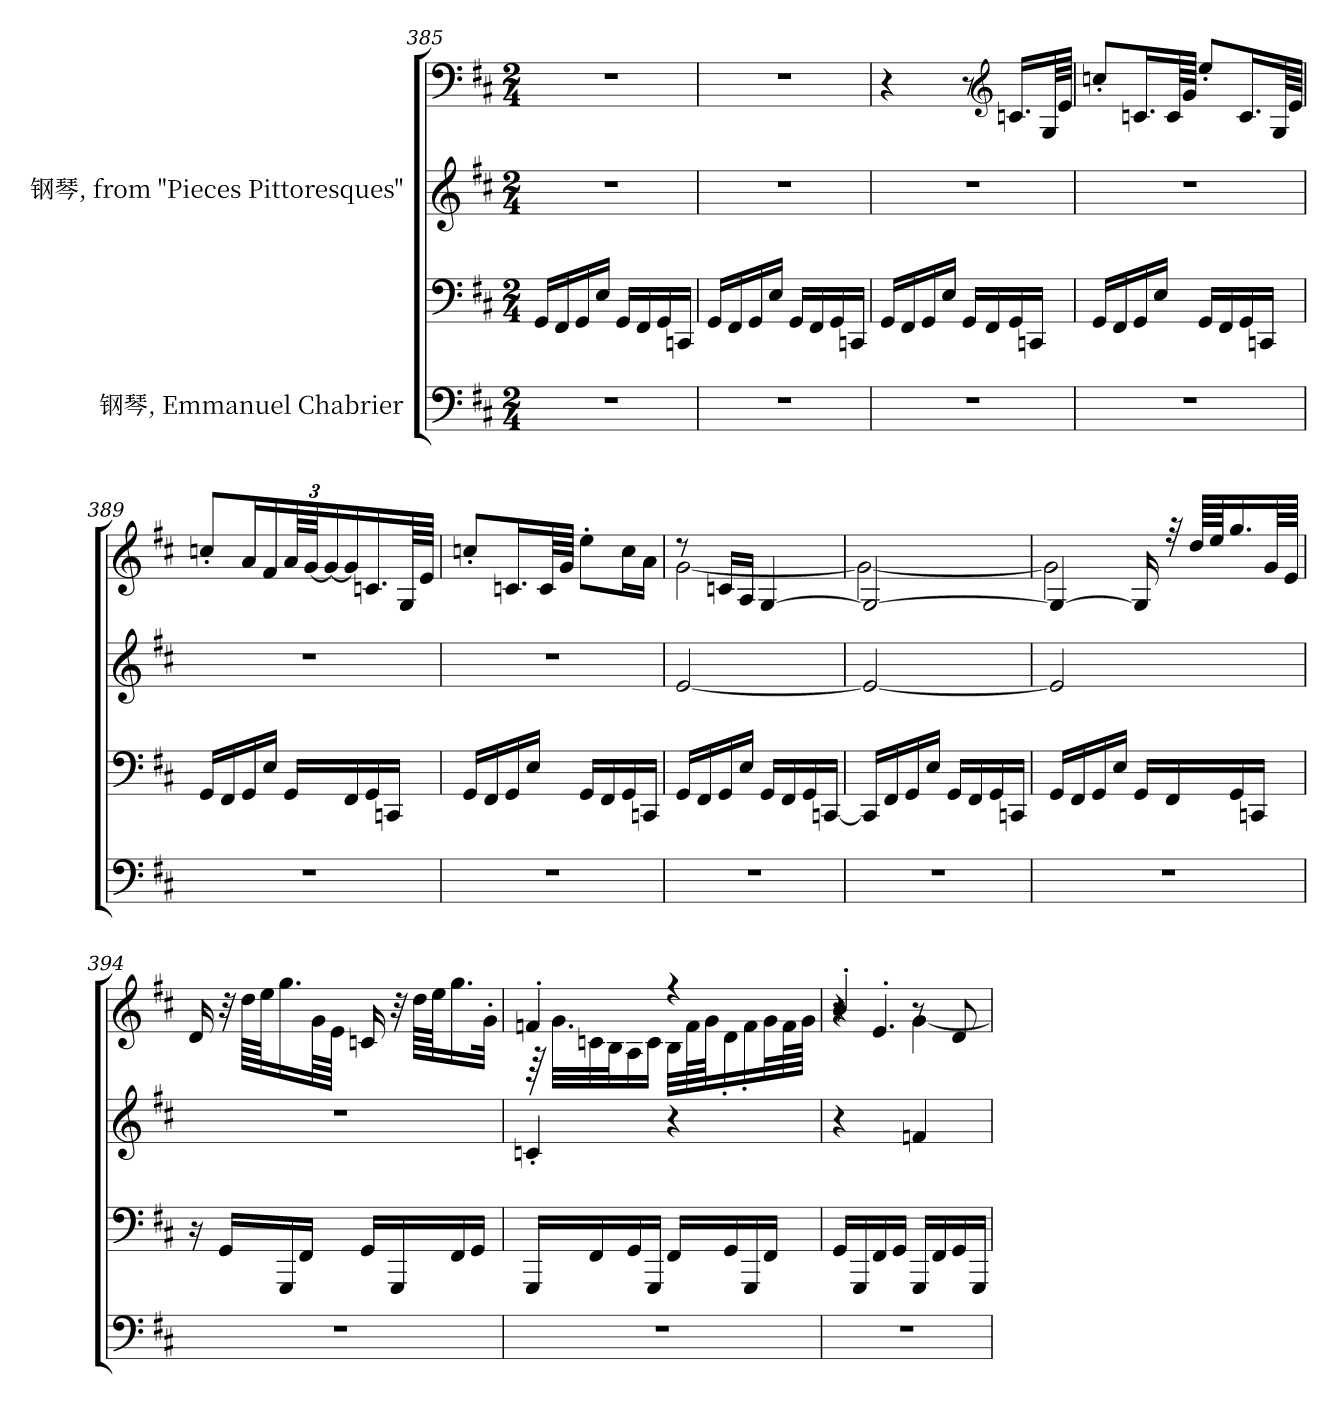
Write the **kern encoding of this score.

**kern	**kern	**kern	**kern
*part2	*part2	*part1	*part1
*staff4	*staff3	*staff2	*staff1
*I"钢琴, Emmanuel Chabrier	*	*I"钢琴, from &quot;Pieces Pittoresques&quot;	*
*clefF4	*clefF4	*clefG2	*clefF4
*k[f#c#]	*k[f#c#]	*k[f#c#]	*k[f#c#]
*M2/4	*M2/4	*M2/4	*M2/4
=385	=385	=385	=385
2r	16GG/LL	2r	2r
.	16FF#/	.	.
.	16GG/	.	.
.	16E/JJ	.	.
.	16GG/LL	.	.
.	16FF#/	.	.
.	16GG/	.	.
.	16CCn/JJ	.	.
=386	=386	=386	=386
2r	16GG/LL	2r	2r
.	16FF#/	.	.
.	16GG/	.	.
.	16E/JJ	.	.
.	16GG/LL	.	.
.	16FF#/	.	.
.	16GG/	.	.
.	16CCn/JJ	.	.
!!LO:LB:g=z
=387	=387	=387	=387
2r	16GG/LL	2r	4r
.	16FF#/	.	.
.	16GG/	.	.
.	16E/JJ	.	.
.	16GG/LL	.	8r
.	16FF#/	.	.
*	*	*	*clefG2
.	16GG/	.	16.cn/LL
.	16CCn/JJ	.	.
.	.	.	64G/LL
.	.	.	64e/JJJJ
=388	=388	=388	=388
2r	16GG/LL	2r	8ccn'/L
.	16FF#/	.	.
.	16GG/	.	16.cn/L
.	16E/JJ	.	.
.	.	.	64c/LL
.	.	.	64g/JJJJ
.	16GG/LL	.	8ee'/L
.	16FF#/	.	.
.	16GG/	.	16.c/L
.	16CCn/JJ	.	.
.	.	.	64G/LL
.	.	.	64e/JJJJ
=389	=389	=389	=389
2r	16GG/LL	2r	8ccn'/L
.	16FF#/	.	.
.	16GG/	.	16a/L
.	16E/JJ	.	16f#/
*	*	*	*Xbrackettup
.	16GG/LL	.	96a/LL
.	.	.	[96g/JJ
.	.	.	24g/_
.	16FF#/	.	16g/]
.	16GG/	.	16.cn/
.	16CCn/JJ	.	.
.	.	.	64G/LL
.	.	.	64e/JJJJ
!!LO:LB:g=z
=390	=390	=390	=390
2r	16GG/LL	2r	8ccn'/L
.	16FF#/	.	.
.	16GG/	.	16.cn/L
.	16E/JJ	.	.
.	.	.	64c/LL
.	.	.	64g/JJJJ
.	16GG/LL	.	8ee'\L
.	16FF#/	.	.
.	16GG/	.	16cc\L
.	16CCn/JJ	.	16a\JJ
=391	=391	=391	=391
*	*	*	*^
2r	16GG/LL	[2e/	8r	[2g\
.	16FF#/	.	.	.
.	16GG/	.	16cn/LL	.
.	16E/JJ	.	16A/JJ	.
.	16GG/LL	.	[4G/	.
.	16FF#/	.	.	.
.	16GG/	.	.	.
.	[16CCn/JJ	.	.	.
=392	=392	=392	=392	=392
2r	16CC/LL]	2e/_	2G/_	2g\_
.	16FF#/	.	.	.
.	16GG/	.	.	.
.	16E/JJ	.	.	.
.	16GG/LL	.	.	.
.	16FF#/	.	.	.
.	16GG/	.	.	.
.	16CCn/JJ	.	.	.
!!LO:PB:g=z	!!
=393	=393	=393	=393	=393
2r	16GG/LL	2e/]	4G/_	2g\]
.	16FF#/	.	.	.
.	16GG/	.	.	.
.	16E/JJ	.	.	.
.	16GG/LL	.	16G/]	.
.	16FF#/	.	32r	.
.	.	.	64dd/LLLL	.
.	.	.	64ee/JJ	.
.	16GG/	.	16.gg/	.
.	16CCn/JJ	.	.	.
.	.	.	64g/LL	.
.	.	.	64e/JJJJ	.
*	*	*	*v	*v
=394	=394	=394	=394
2r	16r	2r	16d/
.	16GG/LL	.	32r
.	.	.	64dd\LLLL
.	.	.	64ee\JJ
.	16GGG/	.	16.gg\
.	16FF#/JJ	.	.
.	.	.	64g\LL
.	.	.	64e\JJJJ
.	16GG/LL	.	16cn/
.	16GGG/	.	32r
.	.	.	64dd\LLLL
.	.	.	64ee\JJ
.	16FF#/	.	16.gg\
.	16GG/JJ	.	.
.	.	.	32g'\JJk
!!LO:LB:g=z
=395	=395	=395	=395
*	*	*	*^
2r	16GGG/LL	4cn'/	4fn'/	64r
.	.	.	.	32.g\LLL
.	16FF#/	.	.	32cn\
.	.	.	.	32B\J
.	16GG/	.	.	16A\
.	16GGG/JJ	.	.	16c\JJ
.	16FF#/LL	4r	4r	32B\LLL
.	.	.	.	64f\L
.	.	.	.	64g\JJ
.	16GG/	.	.	16d'\
.	16GGG/	.	.	16f'\
.	16FF#/JJ	.	.	32g\L
.	.	.	.	64f\L
.	.	.	.	64g\JJJJ
=396	=396	=396	=396	=396
*	*	*	*	*^
2r	16GG/LL	4r	4b'/	4r	8r
.	16GGG/	.	.	.	.
.	16FF#/	.	.	.	4.e'/
.	16GG/JJ	.	.	.	.
.	16GGG/LL	4fn/	8r	[4g\	.
.	16FF#/	.	.	.	.
.	16GG/	.	8d/	.	.
.	16GGG/JJ	.	.	.	.
*	*	*	*v	*v	*v
=	=	=	=
*-	*-	*-	*-
